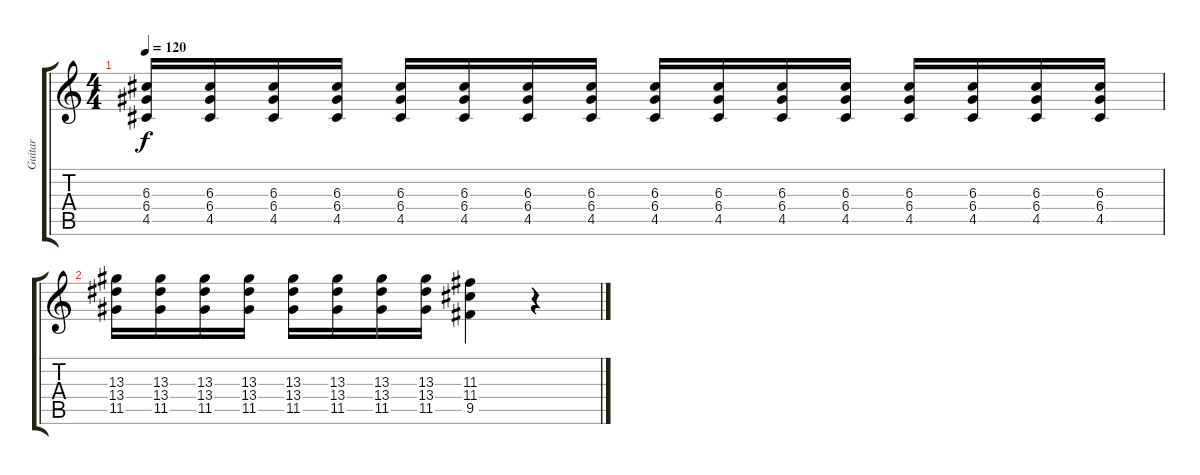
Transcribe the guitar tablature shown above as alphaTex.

\track ("Guitar" "Guitar") {instrument distortionguitar}
\staff {score tabs}
\tuning (E4 B3 G3 D3 A2 E2) {hide}
\ts (4 4)
\tempo 120
\clef g2
\ks c
(6.3 6.4 4.5).16{dy f} (6.3 6.4 4.5).16 (6.3 6.4 4.5).16 (6.3 6.4 4.5).16 (6.3 6.4 4.5).16 (6.3 6.4 4.5).16 (6.3 6.4 4.5).16 (6.3 6.4 4.5).16 (6.3 6.4 4.5).16 (6.3 6.4 4.5).16 (6.3 6.4 4.5).16 (6.3 6.4 4.5).16 (6.3 6.4 4.5).16 (6.3 6.4 4.5).16 (6.3 6.4 4.5).16 (6.3 6.4 4.5).16 |
(13.3 13.4 11.5).16 (13.3 13.4 11.5).16 (13.3 13.4 11.5).16 (13.3 13.4 11.5).16 (13.3 13.4 11.5).16 (13.3 13.4 11.5).16 (13.3 13.4 11.5).16 (13.3 13.4 11.5).16 (11.3 11.4 9.5).4 r.4
